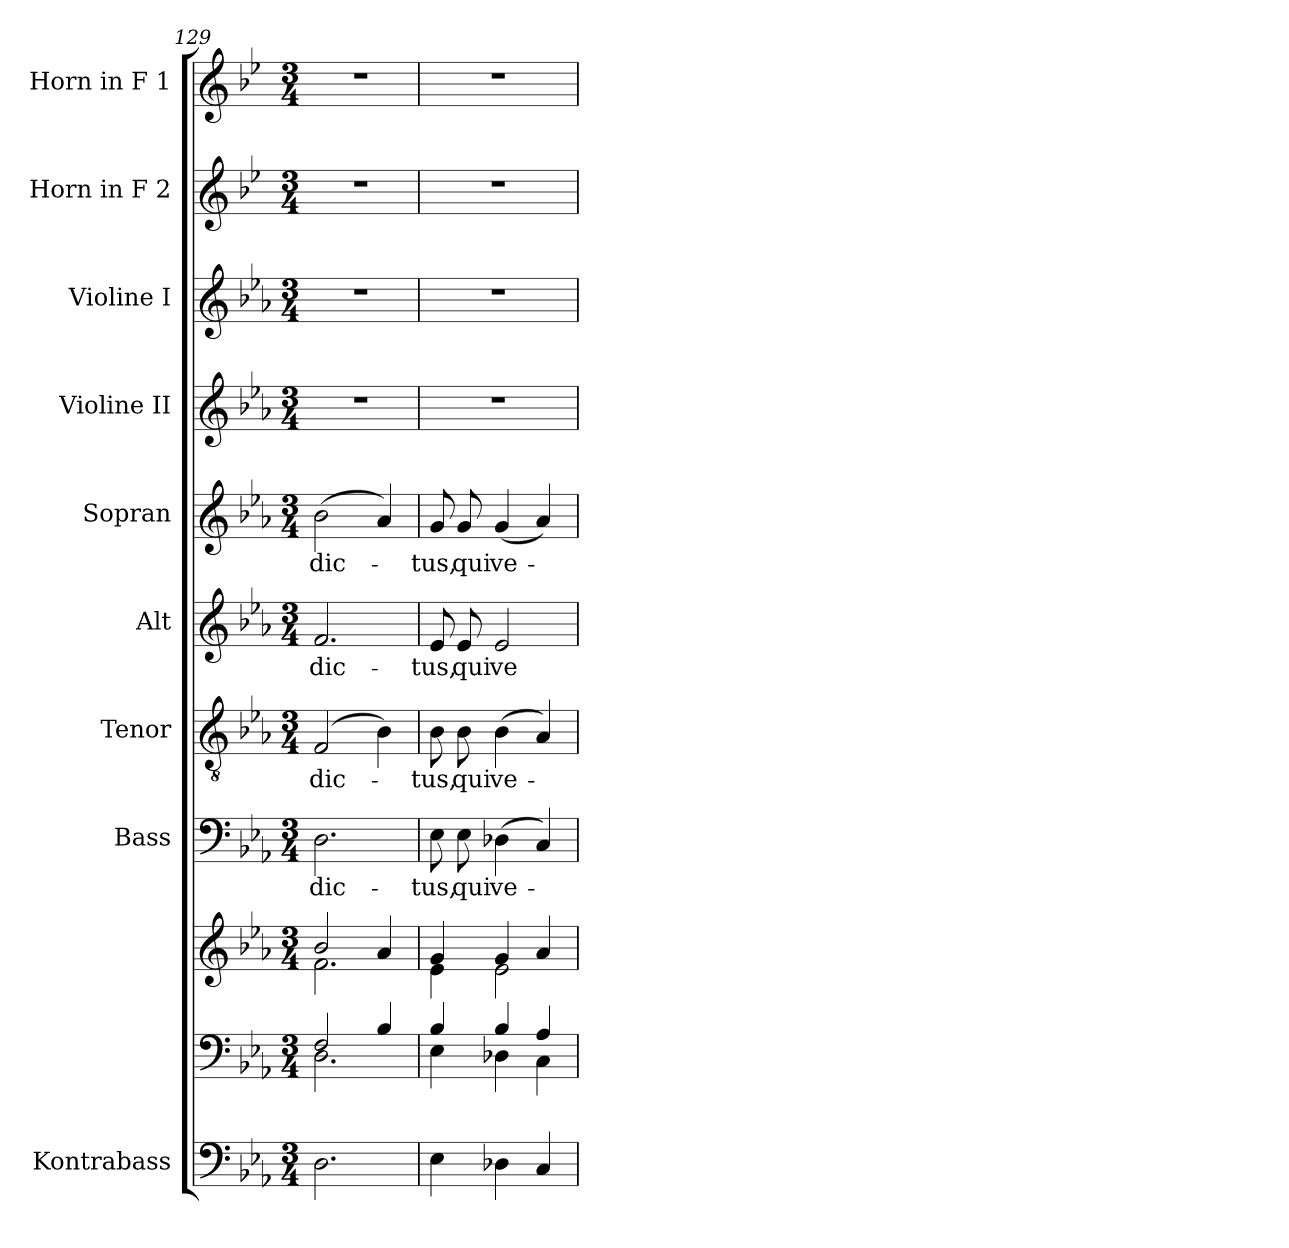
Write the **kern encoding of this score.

**kern	**kern	**kern	**kern	**text	**kern	**text	**kern	**text	**kern	**text	**kern	**kern	**kern	**kern
*part10	*part9	*part9	*part8	*part8	*part7	*part7	*part6	*part6	*part5	*part5	*part4	*part3	*part2	*part1
*staff11	*staff10	*staff9	*staff8	*staff8	*staff7	*staff7	*staff6	*staff6	*staff5	*staff5	*staff4	*staff3	*staff2	*staff1
*I"Kontrabass	*	*	*I"Bass	*	*I"Tenor	*	*I"Alt	*	*I"Sopran	*	*I"Violine II	*I"Violine I	*I"Horn in F 2	*I"Horn in F 1
*I'Kb.	*	*	*I'B.	*	*I'T.	*	*I'A.	*	*I'S.	*	*I'Vl. II	*I'Vl. I	*	*
*clefF4	*clefF4	*clefG2	*clefF4	*	*clefGv2	*	*clefG2	*	*clefG2	*	*clefG2	*clefG2	*clefG2	*clefG2
*ITrd7c12	*	*	*	*	*	*	*	*	*	*	*	*	*ITrd4c7	*ITrd4c7
*k[b-e-a-]	*k[b-e-a-]	*k[b-e-a-]	*k[b-e-a-]	*	*k[b-e-a-]	*	*k[b-e-a-]	*	*k[b-e-a-]	*	*k[b-e-a-]	*k[b-e-a-]	*k[b-e-a-]	*k[b-e-a-]
*E-:	*E-:	*E-:	*E-:	*	*E-:	*	*E-:	*	*E-:	*	*E-:	*E-:	*E-:	*E-:
*M3/4	*M3/4	*M3/4	*M3/4	*	*M3/4	*	*M3/4	*	*M3/4	*	*M3/4	*M3/4	*M3/4	*M3/4
=129	=129	=129	=129	=129	=129	=129	=129	=129	=129	=129	=129	=129	=129	=129
*	*^	*^	*	*	*	*	*	*	*	*	*	*	*	*
!	!	!	!	!	!	!LO:LY:b	!	!LO:LY:b	!	!LO:LY:b	!	!LO:LY:b	!	!	!	!
2.DD\	2F/	2.D\	2b-/	2.f\	2.D\	-dic-	(2F/	-dic-	2.f/	-dic-	(>2b-\	-dic-	2.r	2.r	2.r	2.r
.	4B-/	.	4a-/	.	.	.	4B-\)	.	.	.	4a-/)	.	.	.	.	.
=130	=130	=130	=130	=130	=130	=130	=130	=130	=130	=130	=130	=130	=130	=130	=130	=130
!	!	!	!	!	!	!LO:LY:b	!	!LO:LY:b	!	!LO:LY:b	!	!LO:LY:b	!	!	!	!
4EE-\	4B-/	4E-\	4g/	4e-\	8E-\	-tus,	8B-\	-tus,	8e-/	-tus,	8g/	-tus,	2.r	2.r	2.r	2.r
!	!	!	!	!	!	!LO:LY:b	!	!LO:LY:b	!	!LO:LY:b	!	!LO:LY:b	!	!	!	!
.	.	.	.	.	8E-\	qui	8B-\	qui	8e-/	qui	8g/	qui	.	.	.	.
!	!	!	!	!	!	!LO:LY:b	!	!LO:LY:b	!	!LO:LY:b	!	!LO:LY:b	!	!	!	!
4DD-X\	4B-/	4D-X\	4g/	2e-\	(>4D-X\	ve-	(>4B-\	ve-	2e-/	ve-	(<4g/	ve-	.	.	.	.
4CC/	4A-/	4C\	4a-/	.	4C/)	.	4A-/)	.	.	.	4a-/)	.	.	.	.	.
*	*v	*v	*	*	*	*	*	*	*	*	*	*	*	*	*	*
*	*	*v	*v	*	*	*	*	*	*	*	*	*	*	*	*
=	=	=	=	=	=	=	=	=	=	=	=	=	=	=
*-	*-	*-	*-	*-	*-	*-	*-	*-	*-	*-	*-	*-	*-	*-
